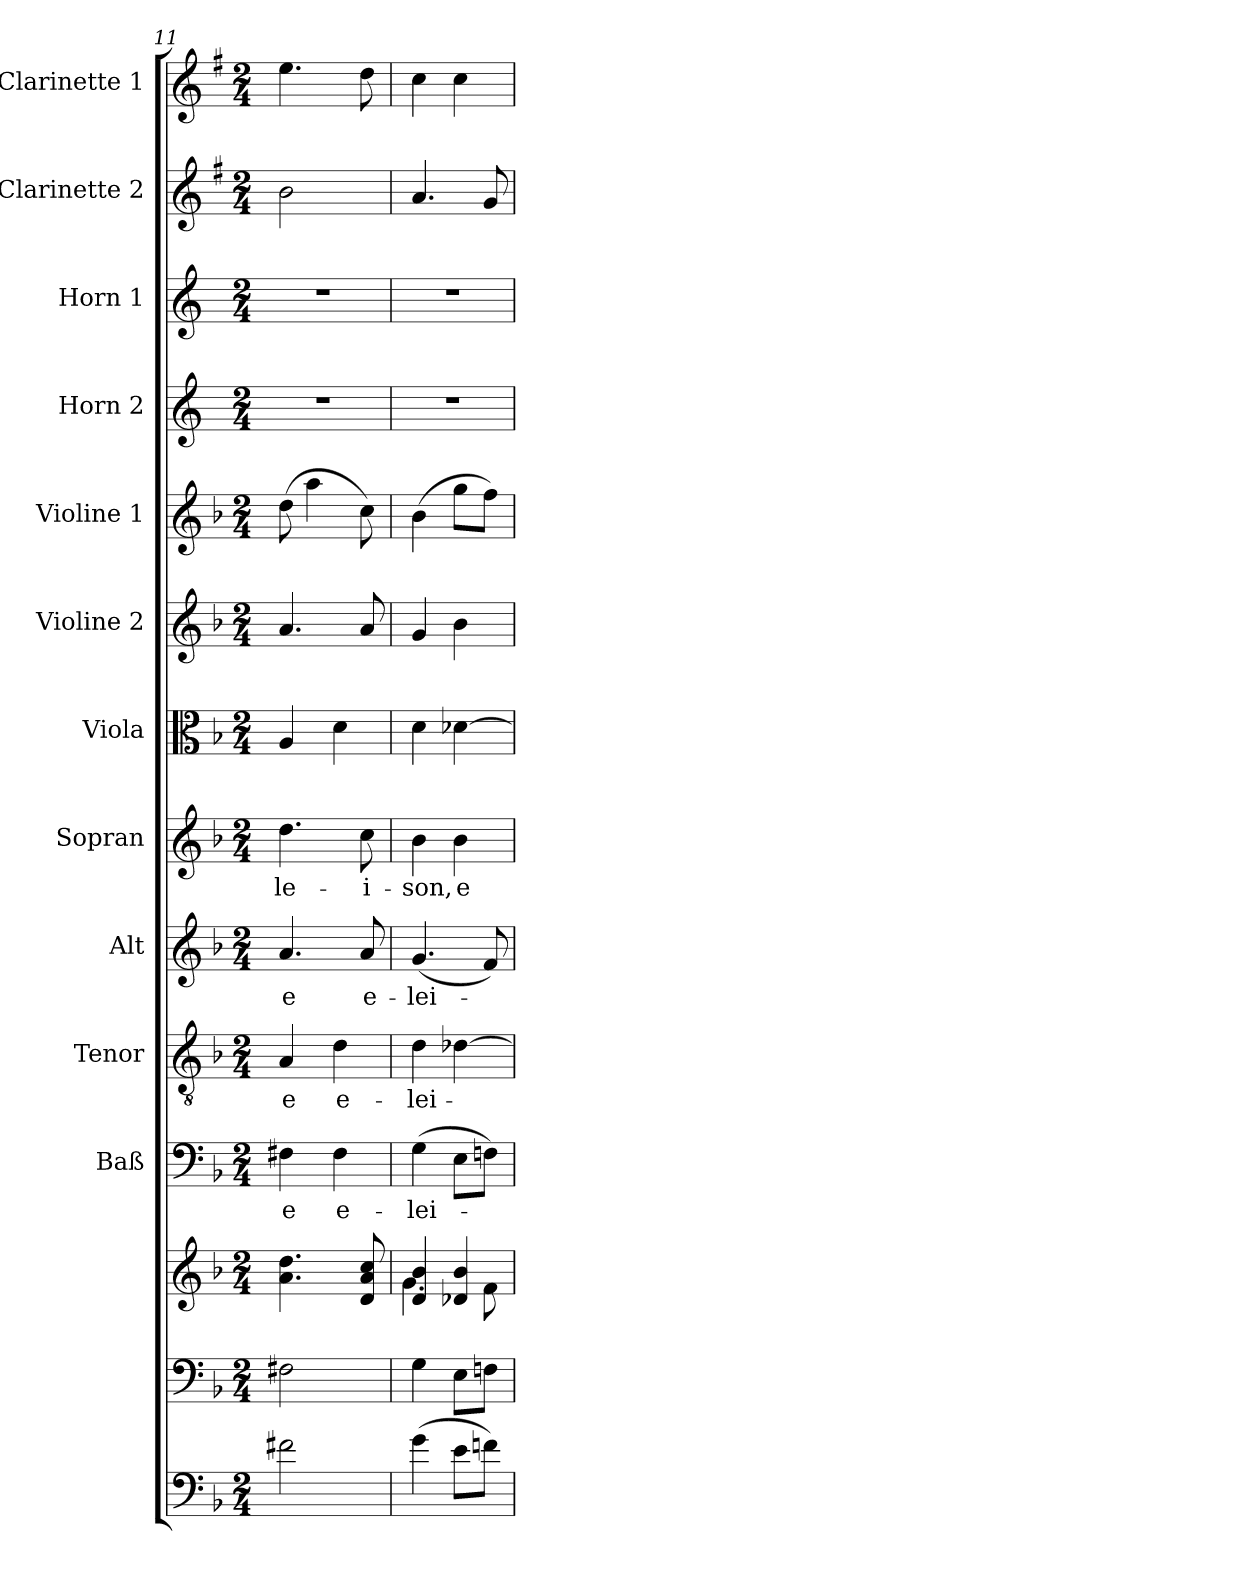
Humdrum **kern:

**kern	**kern	**kern	**kern	**text	**kern	**text	**kern	**text	**kern	**text	**kern	**kern	**kern	**kern	**kern	**kern	**kern
*part13	*part12	*part12	*part11	*part11	*part10	*part10	*part9	*part9	*part8	*part8	*part7	*part6	*part5	*part4	*part3	*part2	*part1
*staff14	*staff13	*staff12	*staff11	*staff11	*staff10	*staff10	*staff9	*staff9	*staff8	*staff8	*staff7	*staff6	*staff5	*staff4	*staff3	*staff2	*staff1
*	*	*	*I"Baß	*	*I"Tenor	*	*I"Alt	*	*I"Sopran	*	*I"Viola	*I"Violine 2	*I"Violine 1	*I"Horn 2	*I"Horn 1	*I"Clarinette 2	*I"Clarinette 1
*	*	*	*I'Baß	*	*I'Ten	*	*I'Alt	*	*I'Sop	*	*I'Vla.	*I'Vln. 2	*I'Vln. 1	*I'Hrn. 2	*I'Hrn. 1	*	*
*clefF4	*clefF4	*clefG2	*clefF4	*	*clefGv2	*	*clefG2	*	*clefG2	*	*clefC3	*clefG2	*clefG2	*clefG2	*clefG2	*clefG2	*clefG2
*ITrd7c12	*	*	*	*	*	*	*	*	*	*	*	*	*	*ITrd4c7	*ITrd4c7	*ITrd1c2	*ITrd1c2
*k[b-]	*k[b-]	*k[b-]	*k[b-]	*	*k[b-]	*	*k[b-]	*	*k[b-]	*	*k[b-]	*k[b-]	*k[b-]	*k[b-]	*k[b-]	*k[b-]	*k[b-]
*F:	*F:	*F:	*F:	*	*F:	*	*F:	*	*F:	*	*F:	*F:	*F:	*F:	*F:	*F:	*F:
*M2/4	*M2/4	*M2/4	*M2/4	*	*M2/4	*	*M2/4	*	*M2/4	*	*M2/4	*M2/4	*M2/4	*M2/4	*M2/4	*M2/4	*M2/4
=11	=11	=11	=11	=11	=11	=11	=11	=11	=11	=11	=11	=11	=11	=11	=11	=11	=11
!	!	!	!	!LO:LY:b	!	!LO:LY:b	!	!LO:LY:b	!	!LO:LY:b	!	!	!	!	!	!	!
2F#X\	2F#X\	4.a\ 4.dd\	4F#X\	-e	4A/	-e	4.a/	-e	4.dd\	-le-	4A/	4.a/	(>8dd\	2r	2r	2a\	4.dd\
.	.	.	.	.	.	.	.	.	.	.	.	.	4aa\	.	.	.	.
!	!	!	!	!LO:LY:b	!	!LO:LY:b	!	!	!	!	!	!	!	!	!	!	!
.	.	.	4F#\	e-	4d\	e-	.	.	.	.	4d\	.	.	.	.	.	.
!	!	!	!	!	!	!	!	!LO:LY:b	!	!LO:LY:b	!	!	!	!	!	!	!
.	.	8d/ 8a/ 8cc/	.	.	.	.	8a/	e-	8cc\	-i-	.	8a/	8cc\)	.	.	.	8cc\
=12	=12	=12	=12	=12	=12	=12	=12	=12	=12	=12	=12	=12	=12	=12	=12	=12	=12
*	*	*^	*	*	*	*	*	*	*	*	*	*	*	*	*	*	*
!	!	!	!	!	!LO:LY:b	!	!LO:LY:b	!	!LO:LY:b	!	!LO:LY:b	!	!	!	!	!	!	!
(>4G\	4G\	4d/ 4b-/	4.g\	(>4G\	-lei-	4d\	-lei-	(<4.g/	-lei-	4b-\	-son,	4d\	4g/	(>4b-\	2r	2r	4.g/	4b-\
!	!	!	!	!	!	!	!	!	!	!	!LO:LY:b	!	!	!	!	!	!	!
8E\L	8E\L	4d-X/ 4b-/	.	8E\L	.	[4d-X\	.	.	.	4b-\	e-	[4d-X\	4b-\	8gg\L	.	.	.	4b-\
8Fn\J)	8Fn\J	.	8f\	8Fn\J)	.	.	.	8f/)	.	.	.	.	.	8ff\J)	.	.	8f/	.
*	*	*v	*v	*	*	*	*	*	*	*	*	*	*	*	*	*	*	*
=	=	=	=	=	=	=	=	=	=	=	=	=	=	=	=	=	=
*-	*-	*-	*-	*-	*-	*-	*-	*-	*-	*-	*-	*-	*-	*-	*-	*-	*-
